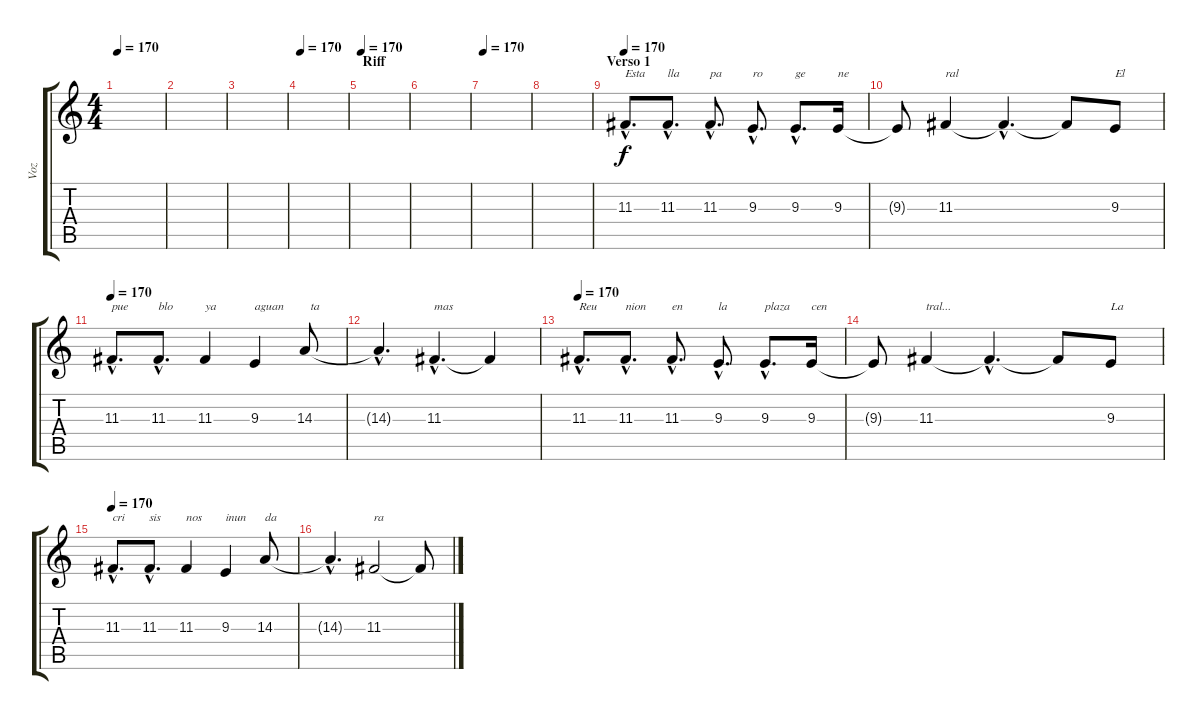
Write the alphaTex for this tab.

\track ("Voz" "Voz") {instrument lead8bassandlead}
\staff {score tabs}
\tuning (E4 B3 G3 D3 A2 E2) {hide}
\ts (4 4)
\tempo 170
\clef g2
\ks c
|
|
|
\tempo 170
|
\section ("" "Riff")
\tempo 170
|
|
\tempo 170
|
|
\section ("" "Verso 1")
\tempo 170
11.3{hac}.8{d txt "Esta"} 11.3{hac}.8{d txt "lla"} 11.3{hac}.8{d txt "pa"} 9.3{hac}.8{d txt "ro"} 9.3{hac}.8{d txt "ge"} 9.3.16{txt "ne"} |
9.3{t}.8 11.3.4{txt "ral"} 11.3{hac t}.4{d} 11.3{t}.8 9.3.8{txt "El"} |
\tempo 170
11.3{hac}.8{d txt "pue"} 11.3{hac}.8{d txt "blo"} 11.3.4{txt "ya"} 9.3.4{txt "aguan"} 14.3.8{txt "  ta"} |
14.3{hac t}.4{d} 11.3{hac}.4{d txt "mas"} 11.3{t}.4 |
\tempo 170
11.3{hac}.8{d txt "Reu"} 11.3{hac}.8{d txt "nion"} 11.3{hac}.8{d txt "en"} 9.3{hac}.8{d txt "la"} 9.3{hac}.8{d txt "plaza"} 9.3.16{txt "cen"} |
9.3{t}.8 11.3.4{txt "tral..."} 11.3{hac t}.4{d} 11.3{t}.8 9.3.8{txt "La"} |
\tempo 170
11.3{hac}.8{d txt "cri"} 11.3{hac}.8{d txt "sis"} 11.3.4{txt "nos"} 9.3.4{txt "inun"} 14.3.8{txt "da"} |
14.3{hac t}.4{d} 11.3.2{txt "ra"} 11.3{t}.8
